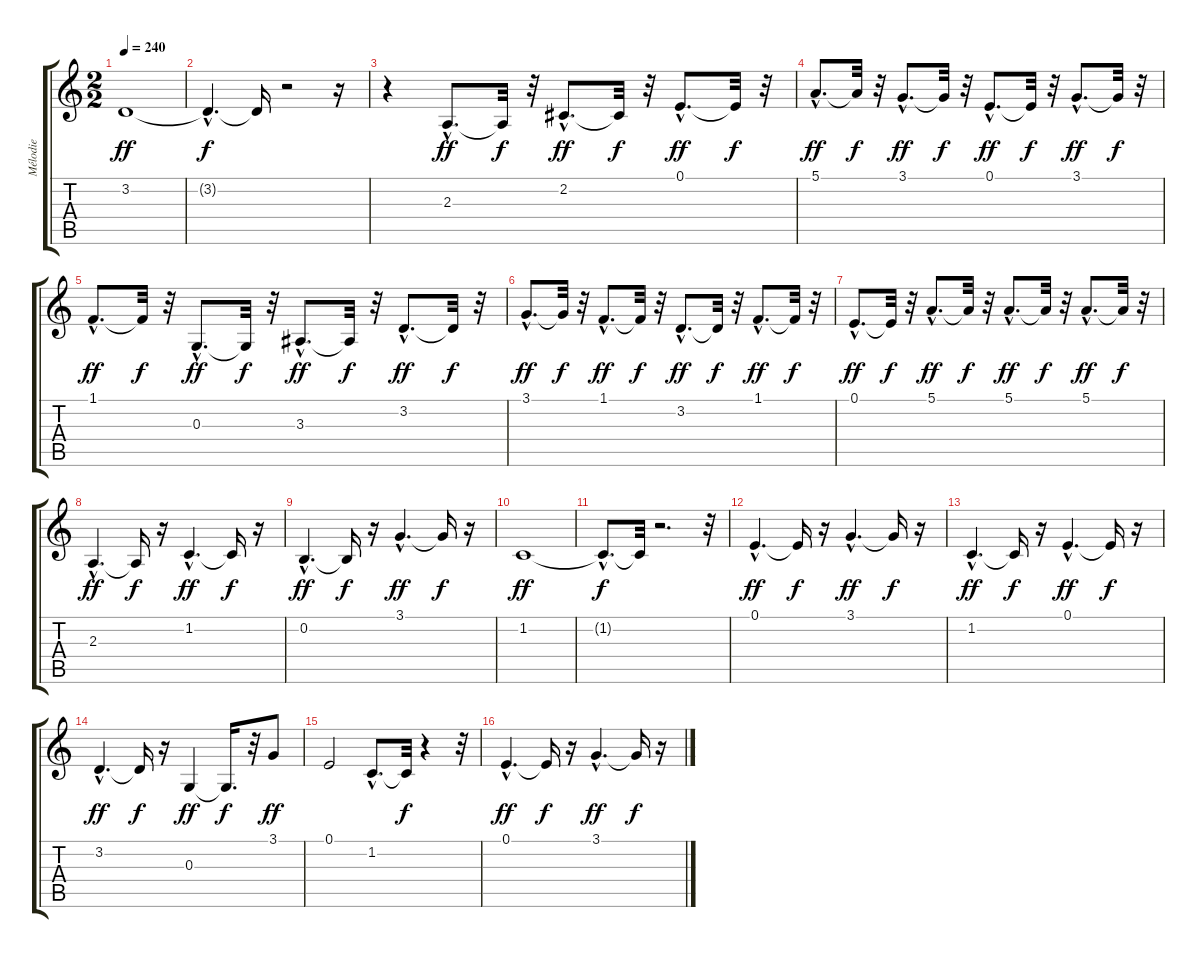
\track ("Mélodie" "Mélodie") {instrument panflute}
\staff {score tabs}
\tuning (E4 B3 G3 D3 A2 E2) {hide}
\ts (2 2)
\tempo 240
\clef g2
\ks c
3.2.1{dy ff} |
3.2{hac t}.4{d dy f} 3.2{t}.16 r.2 r.16 |
r.4 2.3{hac}.8{d dy ff} 2.3{t}.32{dy f} r.32 2.2{hac}.8{d dy ff} 2.2{t}.32{dy f} r.32 0.1{hac}.8{d dy ff} 0.1{t}.32{dy f} r.32 |
5.1{hac}.8{d dy ff} 5.1{t}.32{dy f} r.32 3.1{hac}.8{d dy ff} 3.1{t}.32{dy f} r.32 0.1{hac}.8{d dy ff} 0.1{t}.32{dy f} r.32 3.1{hac}.8{d dy ff} 3.1{t}.32{dy f} r.32 |
1.1{hac}.8{d dy ff} 1.1{t}.32{dy f} r.32 0.3{hac}.8{d dy ff} 0.3{t}.32{dy f} r.32 3.3{hac}.8{d dy ff} 3.3{t}.32{dy f} r.32 3.2{hac}.8{d dy ff} 3.2{t}.32{dy f} r.32 |
3.1{hac}.8{d dy ff} 3.1{t}.32{dy f} r.32 1.1{hac}.8{d dy ff} 1.1{t}.32{dy f} r.32 3.2{hac}.8{d dy ff} 3.2{t}.32{dy f} r.32 1.1{hac}.8{d dy ff} 1.1{t}.32{dy f} r.32 |
0.1{hac}.8{d dy ff} 0.1{t}.32{dy f} r.32 5.1{hac}.8{d dy ff} 5.1{t}.32{dy f} r.32 5.1{hac}.8{d dy ff} 5.1{t}.32{dy f} r.32 5.1{hac}.8{d dy ff} 5.1{t}.32{dy f} r.32 |
2.3{hac}.4{d dy ff} 2.3{t}.16{dy f} r.16 1.2{hac}.4{d dy ff} 1.2{t}.16{dy f} r.16 |
0.2{hac}.4{d dy ff} 0.2{t}.16{dy f} r.16 3.1{hac}.4{d dy ff} 3.1{t}.16{dy f} r.16 |
1.2.1{dy ff} |
1.2{hac t}.8{d dy f} 1.2{t}.32 r.2{d} r.32 |
0.1{hac}.4{d dy ff} 0.1{t}.16{dy f} r.16 3.1{hac}.4{d dy ff} 3.1{t}.16{dy f} r.16 |
1.2{hac}.4{d dy ff} 1.2{t}.16{dy f} r.16 0.1{hac}.4{d dy ff} 0.1{t}.16{dy f} r.16 |
3.2{hac}.4{d dy ff} 3.2{t}.16{dy f} r.16 0.3.4{dy ff} 0.3{t}.16{d dy f} r.32 3.1.8{dy ff} |
0.1.2 1.2{hac}.8{d} 1.2{t}.32{dy f} r.4 r.32 |
0.1{hac}.4{d dy ff} 0.1{t}.16{dy f} r.16 3.1{hac}.4{d dy ff} 3.1{t}.16{dy f} r.16
